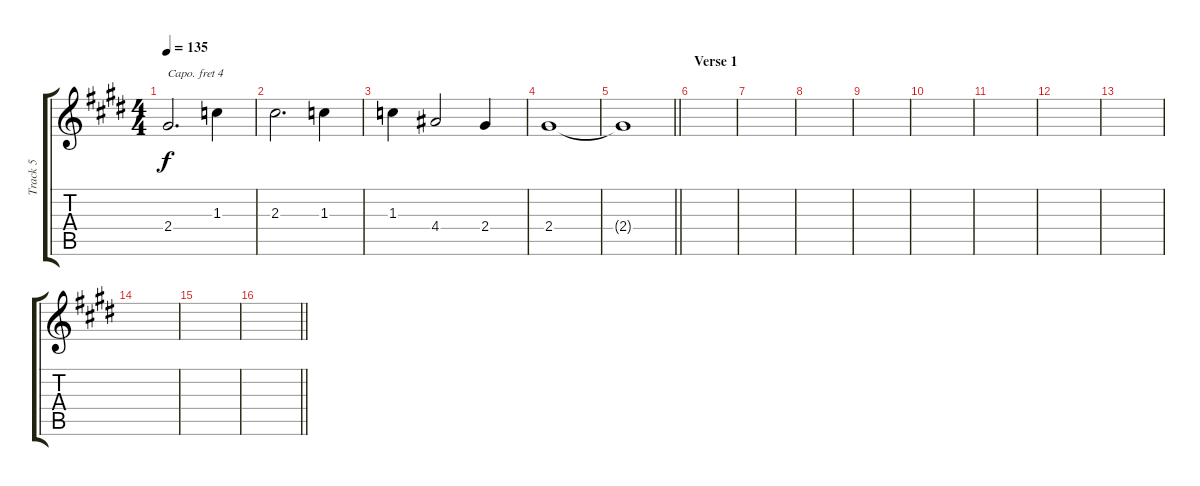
\track ("Track 5" "Track 5") {instrument acousticguitarnylon}
\staff {score tabs}
\capo 4
\tuning (E4 B3 G3 D3 A2 E2) {hide}
\ts (4 4)
\tempo 135
\clef g2
\ks e
2.4.2{d dy f} 1.3.4 |
2.3.2{d} 1.3.4 |
1.3.4 4.4.2 2.4.4 |
2.4.1 |
\barLineRight lightlight
2.4{t}.1 |
\section ("" "Verse 1")
|
|
|
|
|
|
|
|
|
|
\barLineRight lightlight
